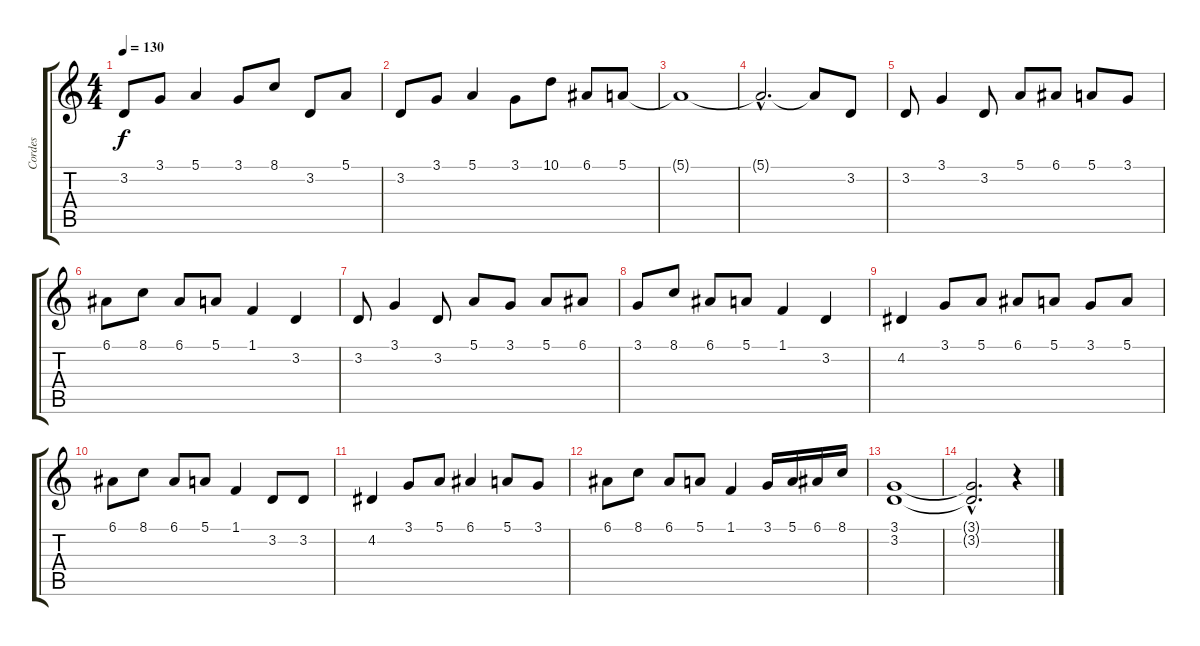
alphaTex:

\track ("Cordes" "Cordes") {instrument stringensemble2}
\staff {score tabs}
\tuning (E4 B3 G3 D3 A2 E2) {hide}
\ts (4 4)
\tempo 130
\clef g2
\ks c
3.2.8{dy f} 3.1.8 5.1.4 3.1.8 8.1.8 3.2.8 5.1.8 |
3.2.8 3.1.8 5.1.4 3.1.8 10.1.8 6.1.8 5.1.8 |
5.1{t}.1 |
5.1{hac t}.2{d} 5.1{t}.8 3.2.8 |
3.2.8 3.1.4 3.2.8 5.1.8 6.1.8 5.1.8 3.1.8 |
6.1.8 8.1.8 6.1.8 5.1.8 1.1.4 3.2.4 |
3.2.8 3.1.4 3.2.8 5.1.8 3.1.8 5.1.8 6.1.8 |
3.1.8 8.1.8 6.1.8 5.1.8 1.1.4 3.2.4 |
4.2.4 3.1.8 5.1.8 6.1.8 5.1.8 3.1.8 5.1.8 |
6.1.8 8.1.8 6.1.8 5.1.8 1.1.4 3.2.8 3.2.8 |
4.2.4 3.1.8 5.1.8 6.1.4 5.1.8 3.1.8 |
6.1.8 8.1.8 6.1.8 5.1.8 1.1.4 3.1.16 5.1.16 6.1.16 8.1.16 |
(3.1 3.2).1 |
(3.1{hac t} 3.2{hac t}).2{d} r.4
